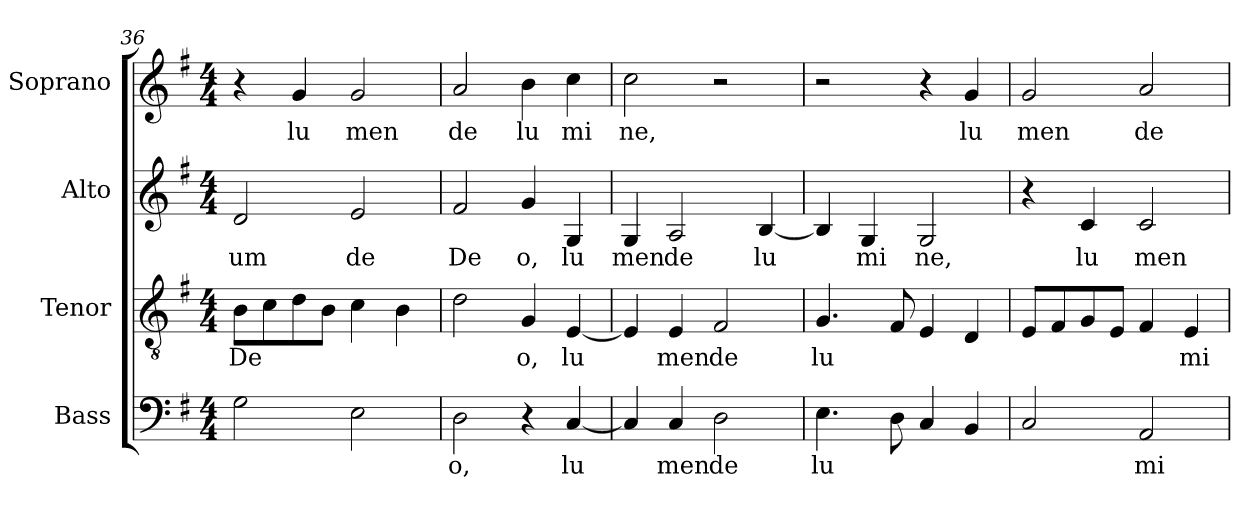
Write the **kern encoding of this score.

**kern	**text	**kern	**text	**kern	**text	**kern	**text
*part4	*part4	*part3	*part3	*part2	*part2	*part1	*part1
*staff4	*staff4	*staff3	*staff3	*staff2	*staff2	*staff1	*staff1
*I"Bass	*	*I"Tenor	*	*I"Alto	*	*I"Soprano	*
*I'B.	*	*I'T.	*	*I'A.	*	*I'S.	*
*clefF4	*	*clefGv2	*	*clefG2	*	*clefG2	*
*	*	*ITrd7c12	*	*	*	*	*
*k[f#]	*	*k[f#]	*	*k[f#]	*	*k[f#]	*
*G:	*	*G:	*	*G:	*	*G:	*
*M4/4	*	*M4/4	*	*M4/4	*	*M4/4	*
=36	=36	=36	=36	=36	=36	=36	=36
!	!	!	!LO:LY:b:color=#000000	!	!	!	!
!	!	!	!	!	!LO:LY:b:color=#000000	!	!
2Gi\	.	8BBi\L	De	2di/	um	4r	.
.	.	8Ci\	.	.	.	.	.
!	!	!	!	!	!	!	!LO:LY:b:color=#000000
.	.	8Di\	.	.	.	4gi/	lu
.	.	8BBi\J	.	.	.	.	.
!	!	!	!	!	!LO:LY:b:color=#000000	!	!
!	!	!	!	!	!	!	!LO:LY:b:color=#000000
2Ei\	.	4Ci\	.	2ei/	de	2gi/	men
.	.	4BBi\	.	.	.	.	.
!!LO:PB:g=z
=37	=37	=37	=37	=37	=37	=37	=37
!	!LO:LY:b:color=#000000	!	!	!	!	!	!
!	!	!	!	!	!LO:LY:b:color=#000000	!	!
!	!	!	!	!	!	!	!LO:LY:b:color=#000000
2Di\	o,	2Di\	.	2f#i/	De	2ai/	de
!	!	!	!LO:LY:b:color=#000000	!	!	!	!
!	!	!	!	!	!LO:LY:b:color=#000000	!	!
!	!	!	!	!	!	!	!LO:LY:b:color=#000000
4r	.	4GGi/	o,	4gi/	o,	4bi\	lu
!	!LO:LY:b:color=#000000	!	!	!	!	!	!
!	!	!	!LO:LY:b:color=#000000	!	!	!	!
!	!	!	!	!	!LO:LY:b:color=#000000	!	!
!	!	!	!	!	!	!	!LO:LY:b:color=#000000
[4Ci/	lu	[4EEi/	lu	4Gi/	lu	4cci\	mi
=38	=38	=38	=38	=38	=38	=38	=38
!	!	!	!	!	!LO:LY:b:color=#000000	!	!
!	!	!	!	!	!	!	!LO:LY:b:color=#000000
4Ci/]	.	4EEi/]	.	4Gi/	men	2cci\	ne,
!	!LO:LY:b:color=#000000	!	!	!	!	!	!
!	!	!	!LO:LY:b:color=#000000	!	!	!	!
!	!	!	!	!	!LO:LY:b:color=#000000	!	!
4Ci/	men	4EEi/	men	2Ai/	de	.	.
!	!LO:LY:b:color=#000000	!	!	!	!	!	!
!	!	!	!LO:LY:b:color=#000000	!	!	!	!
2Di\	de	2FF#i/	de	.	.	2r	.
!	!	!	!	!	!LO:LY:b:color=#000000	!	!
.	.	.	.	[4Bi/	lu	.	.
=39	=39	=39	=39	=39	=39	=39	=39
!	!LO:LY:b:color=#000000	!	!	!	!	!	!
!	!	!	!LO:LY:b:color=#000000	!	!	!	!
4.Ei\	lu	4.GGi/	lu	4Bi/]	.	2r	.
!	!	!	!	!	!LO:LY:b:color=#000000	!	!
.	.	.	.	4Gi/	mi	.	.
8Di\	.	8FF#i/	.	.	.	.	.
!	!	!	!	!	!LO:LY:b:color=#000000	!	!
4Ci/	.	4EEi/	.	2Gi/	ne,	4r	.
!	!	!	!	!	!	!	!LO:LY:b:color=#000000
4BBi/	.	4DDi/	.	.	.	4gi/	lu
=40	=40	=40	=40	=40	=40	=40	=40
!	!	!	!	!	!	!	!LO:LY:b:color=#000000
2Ci/	.	8EEi/L	.	4r	.	2gi/	men
.	.	8FF#i/	.	.	.	.	.
!	!	!	!	!	!LO:LY:b:color=#000000	!	!
.	.	8GGi/	.	4ci/	lu	.	.
.	.	8EEi/J	.	.	.	.	.
!	!LO:LY:b:color=#000000	!	!	!	!	!	!
!	!	!	!	!	!LO:LY:b:color=#000000	!	!
!	!	!	!	!	!	!	!LO:LY:b:color=#000000
2AAi/	mi	4FF#i/	.	2ci/	men	2ai/	de
!	!	!	!LO:LY:b:color=#000000	!	!	!	!
.	.	4EEi/	mi	.	.	.	.
=	=	=	=	=	=	=	=
*-	*-	*-	*-	*-	*-	*-	*-
